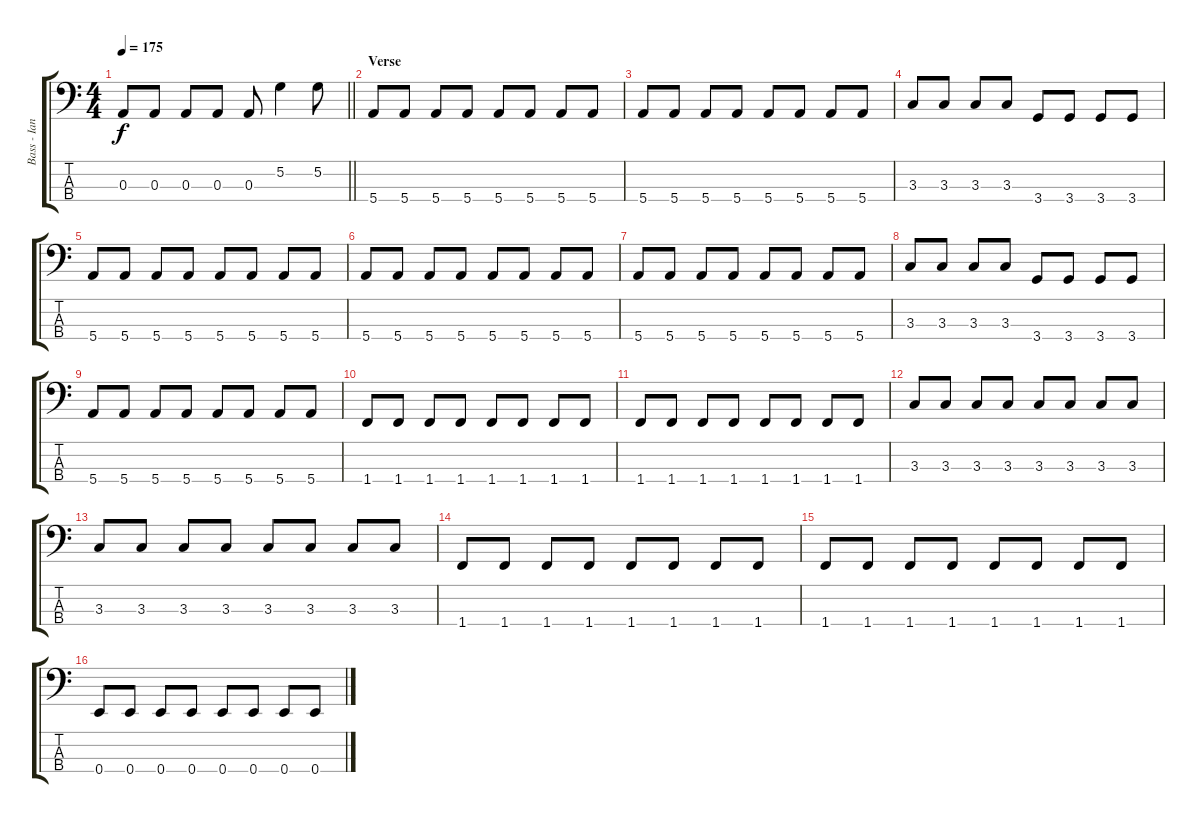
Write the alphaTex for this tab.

\track ("Bass - Ian Hill" "Bass - Ian") {instrument electricbasspick}
\staff {score tabs}
\tuning (G2 D2 A1 E1) {hide}
\ts (4 4)
\tempo 175
\clef f4
\barLineRight lightlight
\ks c
0.3.8{dy f} 0.3.8 0.3.8 0.3.8 0.3.8 5.2.4 5.2.8 |
\section ("" "Verse")
5.4.8 5.4.8 5.4.8 5.4.8 5.4.8 5.4.8 5.4.8 5.4.8 |
5.4.8 5.4.8 5.4.8 5.4.8 5.4.8 5.4.8 5.4.8 5.4.8 |
3.3.8 3.3.8 3.3.8 3.3.8 3.4.8 3.4.8 3.4.8 3.4.8 |
5.4.8 5.4.8 5.4.8 5.4.8 5.4.8 5.4.8 5.4.8 5.4.8 |
5.4.8 5.4.8 5.4.8 5.4.8 5.4.8 5.4.8 5.4.8 5.4.8 |
5.4.8 5.4.8 5.4.8 5.4.8 5.4.8 5.4.8 5.4.8 5.4.8 |
3.3.8 3.3.8 3.3.8 3.3.8 3.4.8 3.4.8 3.4.8 3.4.8 |
5.4.8 5.4.8 5.4.8 5.4.8 5.4.8 5.4.8 5.4.8 5.4.8 |
1.4.8 1.4.8 1.4.8 1.4.8 1.4.8 1.4.8 1.4.8 1.4.8 |
1.4.8 1.4.8 1.4.8 1.4.8 1.4.8 1.4.8 1.4.8 1.4.8 |
3.3.8 3.3.8 3.3.8 3.3.8 3.3.8 3.3.8 3.3.8 3.3.8 |
3.3.8 3.3.8 3.3.8 3.3.8 3.3.8 3.3.8 3.3.8 3.3.8 |
1.4.8 1.4.8 1.4.8 1.4.8 1.4.8 1.4.8 1.4.8 1.4.8 |
1.4.8 1.4.8 1.4.8 1.4.8 1.4.8 1.4.8 1.4.8 1.4.8 |
0.4.8 0.4.8 0.4.8 0.4.8 0.4.8 0.4.8 0.4.8 0.4.8
